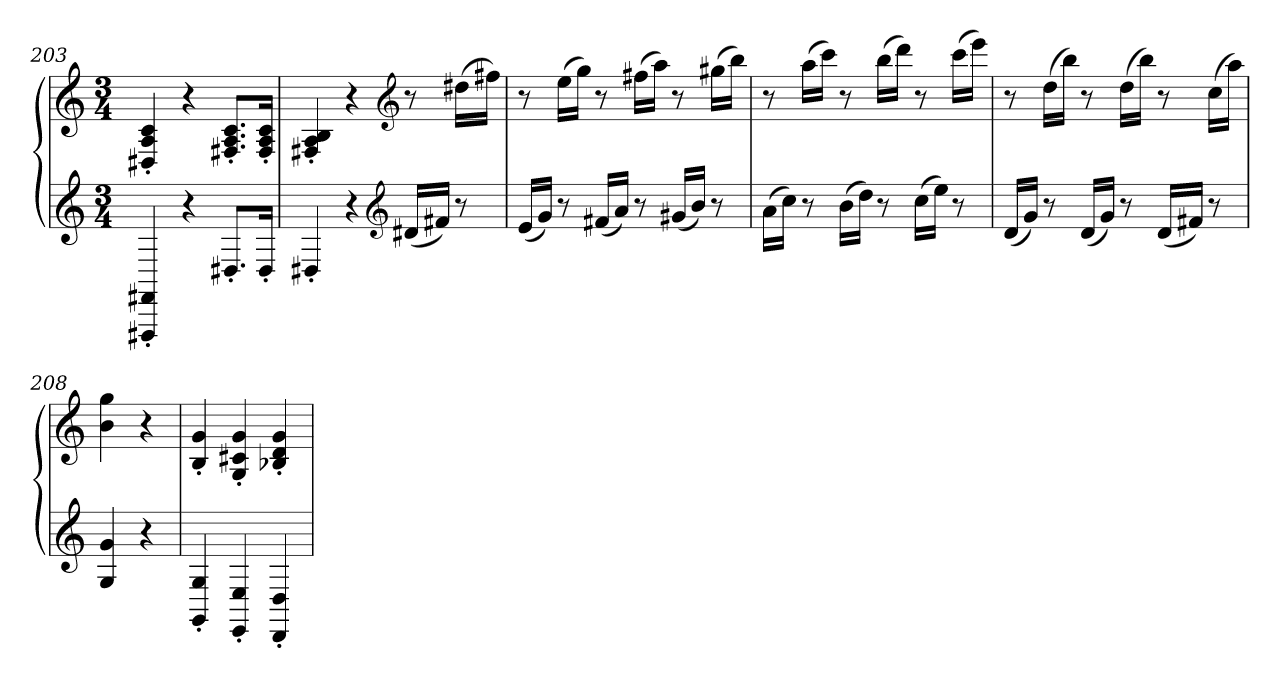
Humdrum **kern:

**kern	**kern
*part1	*part1
*staff2	*staff1
*clefG2	*clefG2
*k[]	*k[]
*C:	*C:
*M3/4	*M3/4
=203	=203
4FFF#X' 4FF#X'	4D#X' 4A' 4c'
4r	4r
8.D#X'L	8.F#X' 8.A' 8.c'L
16D#'Jk	16F#' 16A' 16c'Jk
=204	=204
4D#X'	4F#X' 4A' 4B'
4r	4r
*clefG2	*clefG2
(16d#XLL	8r
16f#XJJ)	.
8r	(16dd#XLL
.	16ff#XJJ)
=205	=205
(16eLL	8r
16gJJ)	.
8r	(16eeLL
.	16ggJJ)
(16f#XLL	8r
16aJJ)	.
8r	(16ff#XLL
.	16aaJJ)
(16g#XLL	8r
16bJJ)	.
8r	(16gg#XLL
.	16bbJJ)
=206	=206
(16aLL	8r
16ccJJ)	.
8r	(16aaLL
.	16cccJJ)
(16bLL	8r
16ddJJ)	.
8r	(16bbLL
.	16dddJJ)
(16ccLL	8r
16eeJJ)	.
8r	(16cccLL
.	16eeeJJ)
=207	=207
(16dLL	8r
16gJJ)	.
8r	(16ddLL
.	16bbJJ)
(16dLL	8r
16gJJ)	.
8r	(16ddLL
.	16bbJJ)
(16dLL	8r
16f#XJJ)	.
8r	(16ccLL
.	16aaJJ)
=208	=208
4G 4g	4b 4gg
4r	4r
=209	=209
4GG' 4G'	4B' 4g'
4EE' 4E'	4G' 4c#X' 4g'
4DD' 4D'	4B-X' 4d' 4g'
=	=
*-	*-
